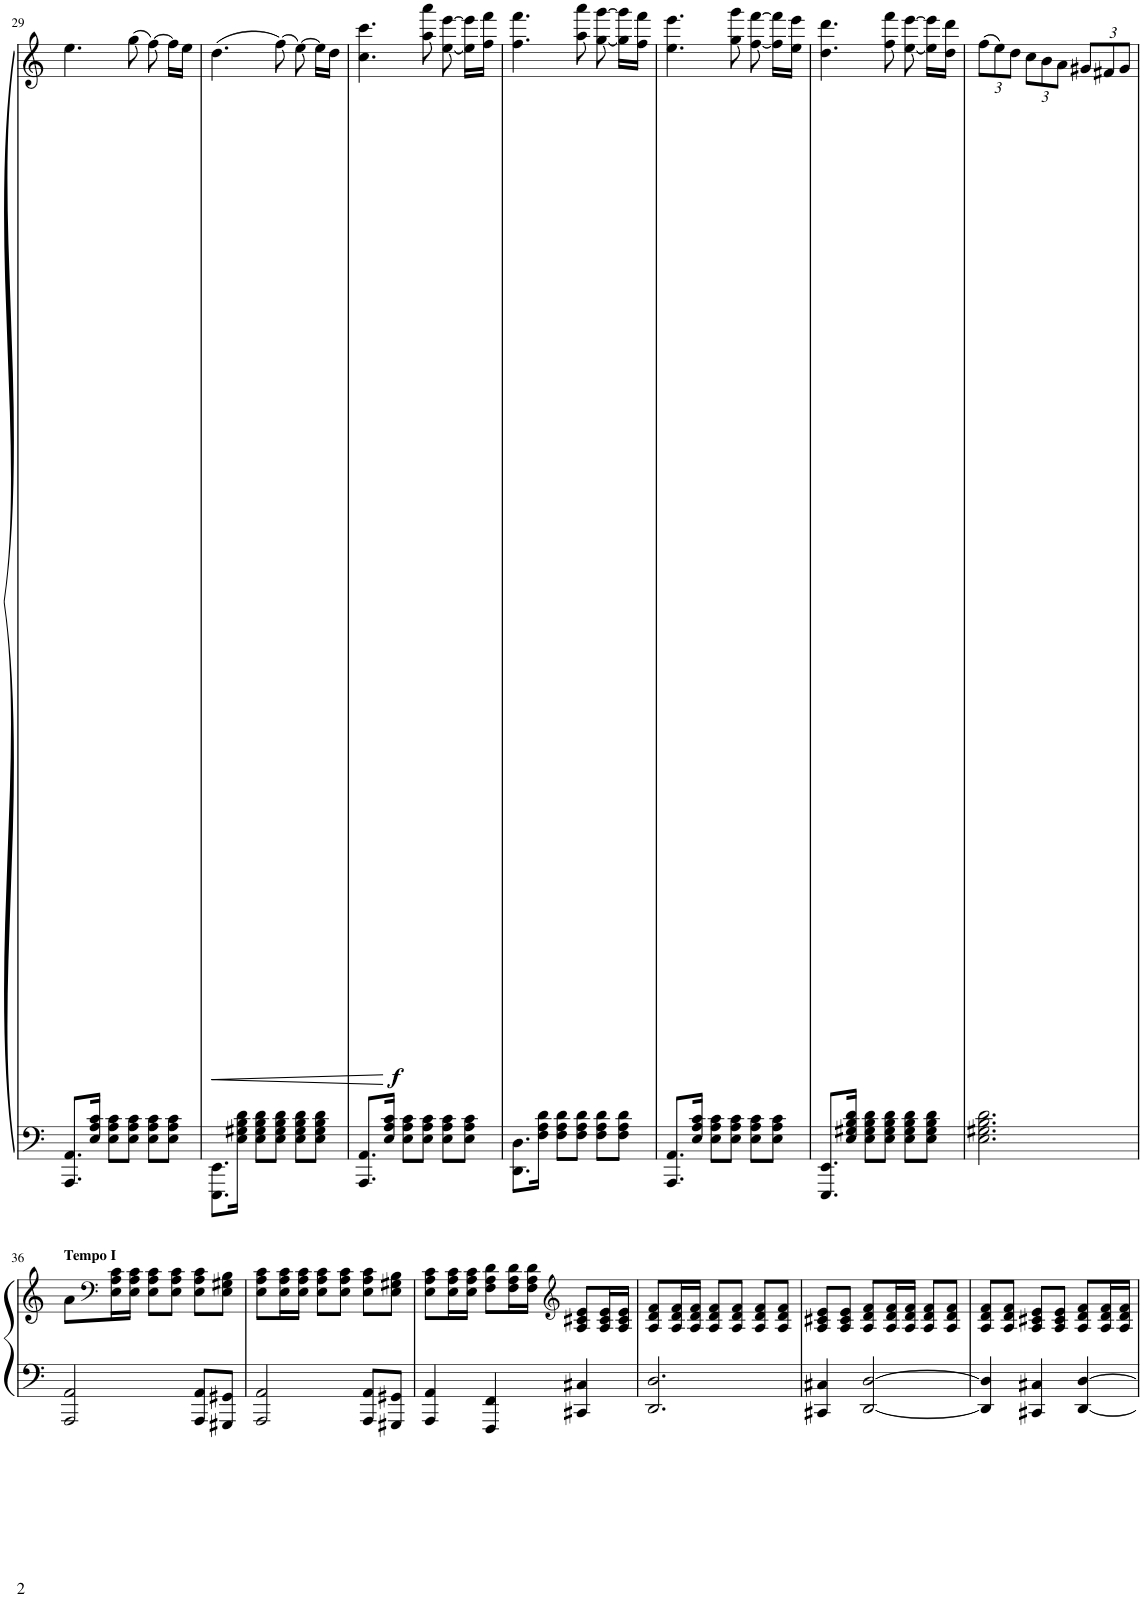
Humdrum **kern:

**kern	**kern	**dynam
*part1	*part1	*part1
*staff2	*staff1	*staff1/2
*I"Piano	*	*
*I'Pno	*	*
!!LO:PB:g=z
*clefF4	*clefG2	*
*k[]	*k[]	*
*M3/4	*M3/4	*
=29	=29	=29
8.AAA/ 8.AA/L	4.ee\	.
16E/ 16A/ 16c/Jk	.	.
8E\ 8A\ 8c\L	.	.
8E\ 8A\ 8c\J	(8gg\	.
8E\ 8A\ 8c\L	[8ff\)	.
8E\ 8A\ 8c\J	16ff\LL]	.
.	16ee\JJ	.
=30	=30	=30
!	!	!LO:HP:b
8.EEE\ 8.EE\L	(4.dd\	<
16E\ 16G#X\ 16B\ 16d\Jk	.	.
8E\ 8G#\ 8B\ 8d\L	.	.
8E\ 8G#\ 8B\ 8d\J	(8ff\)	.
8E\ 8G#\ 8B\ 8d\L	[8ee\)	.
8E\ 8G#\ 8B\ 8d\J	16ee\LL]	.
.	16dd\JJ	.
.	.	[
=31	=31	=31
!	!	!LO:DY:b
8.AAA/ 8.AA/L	4.cc\ 4.ccc\	f
16E/ 16A/ 16c/Jk	.	.
8E\ 8A\ 8c\L	.	.
8E\ 8A\ 8c\J	8aa\ 8aaa\	.
8E\ 8A\ 8c\L	[8ee\ [8eee\	.
8E\ 8A\ 8c\J	16ee\] 16eee\]LL	.
.	16ff\ 16fff\JJ	.
=32	=32	=32
8.DD\ 8.D\L	4.ff\ 4.fff\	.
16F\ 16A\ 16d\Jk	.	.
8F\ 8A\ 8d\L	.	.
8F\ 8A\ 8d\J	8aa\ 8aaa\	.
8F\ 8A\ 8d\L	[8gg\ [8ggg\	.
8F\ 8A\ 8d\J	16gg\] 16ggg\]LL	.
.	16ff\ 16fff\JJ	.
=33	=33	=33
8.AAA/ 8.AA/L	4.ee\ 4.eee\	.
16E/ 16A/ 16c/Jk	.	.
8E\ 8A\ 8c\L	.	.
8E\ 8A\ 8c\J	8gg\ 8ggg\	.
8E\ 8A\ 8c\L	[8ff\ [8fff\	.
8E\ 8A\ 8c\J	16ff\] 16fff\]LL	.
.	16ee\ 16eee\JJ	.
=34	=34	=34
8.EEE/ 8.EE/L	4.dd\ 4.ddd\	.
16E/ 16G#X/ 16B/ 16d/Jk	.	.
8E\ 8G#\ 8B\ 8d\L	.	.
8E\ 8G#\ 8B\ 8d\J	8ff\ 8fff\	.
8E\ 8G#\ 8B\ 8d\L	[8ee\ [8eee\	.
8E\ 8G#\ 8B\ 8d\J	16ee\] 16eee\]LL	.
.	16dd\ 16ddd\JJ	.
=35	=35	=35
*	*Xbrackettup	*
2.E\ 2.G#X\ 2.B\ 2.d\	(12ff\L	.
.	12ee\)	.
.	12dd\J	.
.	12cc\L	.
.	12b\	.
.	12a\J	.
.	12g#X/L	.
.	12f#X/	.
.	12g#/J	.
!!LO:LB:g=z
=36	=36	=36
!	!LO:TX:a:B:t=Tempo I	!
2AAA/ 2AA/	8a\L	.
*	*clefF4	*
.	16E\ 16A\ 16c\L	.
.	16E\ 16A\ 16c\JJ	.
.	8E\ 8A\ 8c\L	.
.	8E\ 8A\ 8c\J	.
8AAA/ 8AA/L	8E\ 8A\ 8c\L	.
8GGG#X/ 8GG#X/J	8E\ 8G#X\ 8B\J	.
=37	=37	=37
2AAA/ 2AA/	8E\ 8A\ 8c\L	.
.	16E\ 16A\ 16c\L	.
.	16E\ 16A\ 16c\JJ	.
.	8E\ 8A\ 8c\L	.
.	8E\ 8A\ 8c\J	.
8AAA/ 8AA/L	8E\ 8A\ 8c\L	.
8GGG#X/ 8GG#X/J	8E\ 8G#X\ 8B\J	.
=38	=38	=38
4AAA/ 4AA/	8E\ 8A\ 8c\L	.
.	16E\ 16A\ 16c\L	.
.	16E\ 16A\ 16c\JJ	.
4FFF/ 4FF/	8F\ 8A\ 8d\L	.
.	16F\ 16A\ 16d\L	.
.	16F\ 16A\ 16d\JJ	.
*	*clefG2	*
4CC#X/ 4C#X/	8A/ 8c#X/ 8e/L	.
.	16A/ 16c#/ 16e/L	.
.	16A/ 16c#/ 16e/JJ	.
=39	=39	=39
2.DD/ 2.D/	8A/ 8d/ 8f/L	.
.	16A/ 16d/ 16f/L	.
.	16A/ 16d/ 16f/JJ	.
.	8A/ 8d/ 8f/L	.
.	8A/ 8d/ 8f/J	.
.	8A/ 8d/ 8f/L	.
.	8A/ 8d/ 8f/J	.
=40	=40	=40
4CC#X/ 4C#X/	8A/ 8c#X/ 8e/L	.
.	8A/ 8c#/ 8e/J	.
[2DD/ [2D/	8A/ 8d/ 8f/L	.
.	16A/ 16d/ 16f/L	.
.	16A/ 16d/ 16f/JJ	.
.	8A/ 8d/ 8f/L	.
.	8A/ 8d/ 8f/J	.
=41	=41	=41
4DD/] 4D/]	8A/ 8d/ 8f/L	.
.	8A/ 8d/ 8f/J	.
4CC#X/ 4C#X/	8A/ 8c#X/ 8e/L	.
.	8A/ 8c#/ 8e/J	.
[4DD/ [4D/	8A/ 8d/ 8f/L	.
.	16A/ 16d/ 16f/L	.
.	16A/ 16d/ 16f/JJ	.
=	=	=
*-	*-	*-
